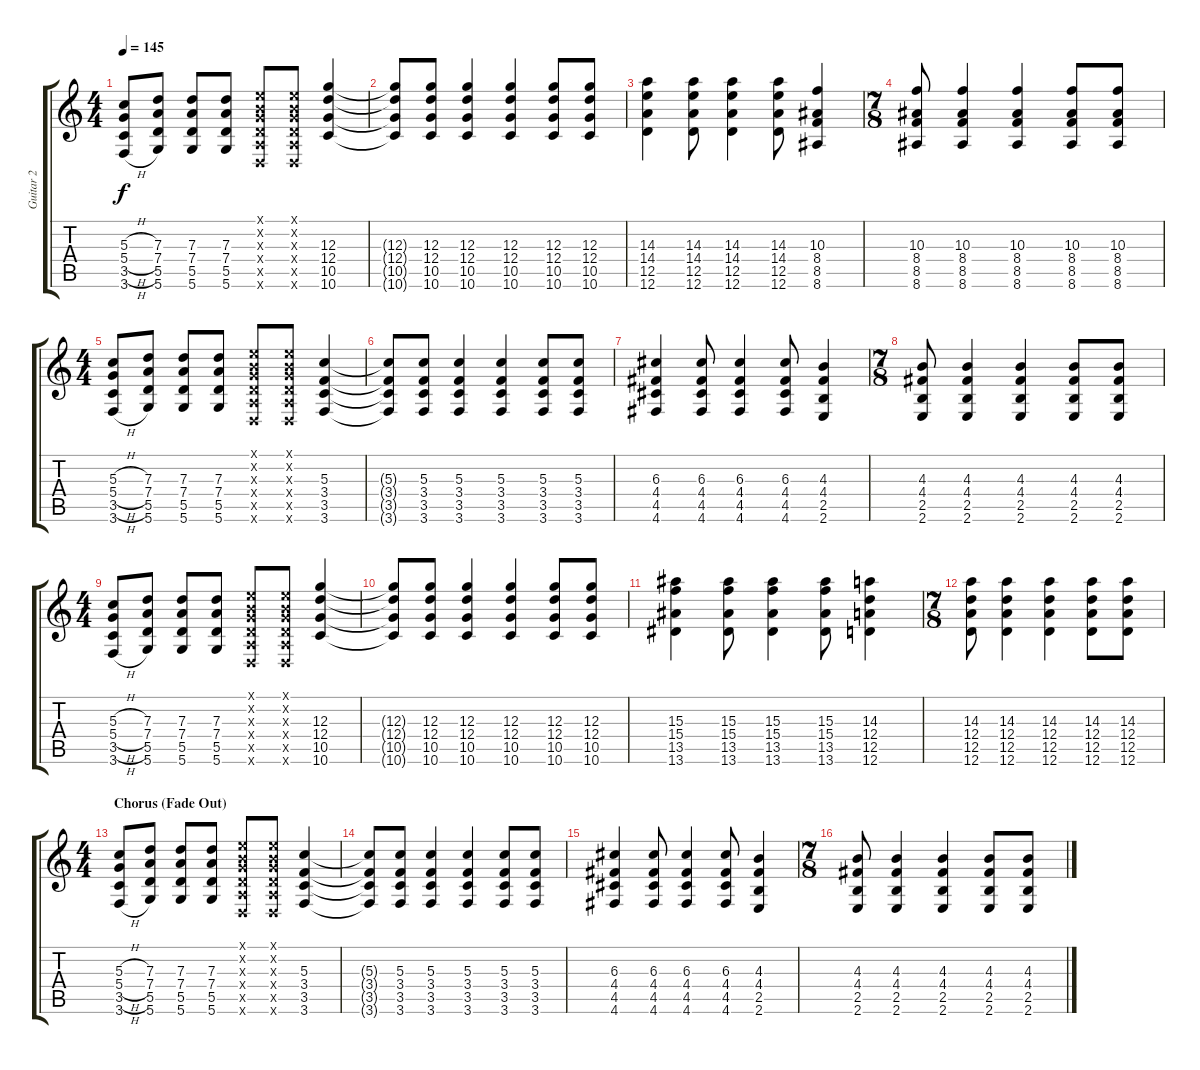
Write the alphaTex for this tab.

\track ("Guitar 2" "Guitar 2") {instrument overdrivenguitar}
\staff {score tabs}
\tuning (E4 B3 G3 D3 A2 D2) {hide}
\ts (4 4)
\tempo 145
\clef g2
\ks c
(5.3{h} 5.4{h} 3.5{h} 3.6{h}).8{dy f} (7.3 7.4 5.5 5.6).8 (7.3 7.4 5.5 5.6).8 (7.3 7.4 5.5 5.6).8 (0.1{x} 0.2{x} 0.3{x} 0.4{x} 0.5{x} 0.6{x}).8 (0.1{x} 0.2{x} 0.3{x} 0.4{x} 0.5{x} 0.6{x}).8 (12.3 12.4 10.5 10.6).4 |
(12.3{t} 12.4{t} 10.5{t} 10.6{t}).8 (12.3 12.4 10.5 10.6).8 (12.3 12.4 10.5 10.6).4 (12.3 12.4 10.5 10.6).4 (12.3 12.4 10.5 10.6).8 (12.3 12.4 10.5 10.6).8 |
(14.3 14.4 12.5 12.6).4 (14.3 14.4 12.5 12.6).8 (14.3 14.4 12.5 12.6).4 (14.3 14.4 12.5 12.6).8 (10.3 8.4 8.5 8.6).4 |
\ts (7 8)
(10.3 8.4 8.5 8.6).8 (10.3 8.4 8.5 8.6).4 (10.3 8.4 8.5 8.6).4 (10.3 8.4 8.5 8.6).8 (10.3 8.4 8.5 8.6).8 |
\ts (4 4)
(5.3{h} 5.4{h} 3.5{h} 3.6{h}).8 (7.3 7.4 5.5 5.6).8 (7.3 7.4 5.5 5.6).8 (7.3 7.4 5.5 5.6).8 (0.1{x} 0.2{x} 0.3{x} 0.4{x} 0.5{x} 0.6{x}).8 (0.1{x} 0.2{x} 0.3{x} 0.4{x} 0.5{x} 0.6{x}).8 (5.3 3.4 3.5 3.6).4 |
(5.3{t} 3.4{t} 3.5{t} 3.6{t}).8 (5.3 3.4 3.5 3.6).8 (5.3 3.4 3.5 3.6).4 (5.3 3.4 3.5 3.6).4 (5.3 3.4 3.5 3.6).8 (5.3 3.4 3.5 3.6).8 |
(6.3 4.4 4.5 4.6).4 (6.3 4.4 4.5 4.6).8 (6.3 4.4 4.5 4.6).4 (6.3 4.4 4.5 4.6).8 (4.3 4.4 2.5 2.6).4 |
\ts (7 8)
(4.3 4.4 2.5 2.6).8 (4.3 4.4 2.5 2.6).4 (4.3 4.4 2.5 2.6).4 (4.3 4.4 2.5 2.6).8 (4.3 4.4 2.5 2.6).8 |
\ts (4 4)
(5.3{h} 5.4{h} 3.5{h} 3.6{h}).8 (7.3 7.4 5.5 5.6).8 (7.3 7.4 5.5 5.6).8 (7.3 7.4 5.5 5.6).8 (0.1{x} 0.2{x} 0.3{x} 0.4{x} 0.5{x} 0.6{x}).8 (0.1{x} 0.2{x} 0.3{x} 0.4{x} 0.5{x} 0.6{x}).8 (12.3 12.4 10.5 10.6).4 |
(12.3{t} 12.4{t} 10.5{t} 10.6{t}).8 (12.3 12.4 10.5 10.6).8 (12.3 12.4 10.5 10.6).4 (12.3 12.4 10.5 10.6).4 (12.3 12.4 10.5 10.6).8 (12.3 12.4 10.5 10.6).8 |
(15.3 15.4 13.5 13.6).4 (15.3 15.4 13.5 13.6).8 (15.3 15.4 13.5 13.6).4 (15.3 15.4 13.5 13.6).8 (14.3 12.4 12.5 12.6).4 |
\ts (7 8)
(14.3 12.4 12.5 12.6).8 (14.3 12.4 12.5 12.6).4 (14.3 12.4 12.5 12.6).4 (14.3 12.4 12.5 12.6).8 (14.3 12.4 12.5 12.6).8 |
\ts (4 4)
\section ("" "Chorus (Fade Out)")
(5.3{h} 5.4{h} 3.5{h} 3.6{h}).8{volume 12} (7.3 7.4 5.5 5.6).8 (7.3 7.4 5.5 5.6).8 (7.3 7.4 5.5 5.6).8 (0.1{x} 0.2{x} 0.3{x} 0.4{x} 0.5{x} 0.6{x}).8 (0.1{x} 0.2{x} 0.3{x} 0.4{x} 0.5{x} 0.6{x}).8 (5.3 3.4 3.5 3.6).4 |
(5.3{t} 3.4{t} 3.5{t} 3.6{t}).8 (5.3 3.4 3.5 3.6).8 (5.3 3.4 3.5 3.6).4 (5.3 3.4 3.5 3.6).4 (5.3 3.4 3.5 3.6).8 (5.3 3.4 3.5 3.6).8 |
(6.3 4.4 4.5 4.6).4{volume 11} (6.3 4.4 4.5 4.6).8 (6.3 4.4 4.5 4.6).4 (6.3 4.4 4.5 4.6).8 (4.3 4.4 2.5 2.6).4 |
\ts (7 8)
(4.3 4.4 2.5 2.6).8{volume 10} (4.3 4.4 2.5 2.6).4 (4.3 4.4 2.5 2.6).4 (4.3 4.4 2.5 2.6).8 (4.3 4.4 2.5 2.6).8
